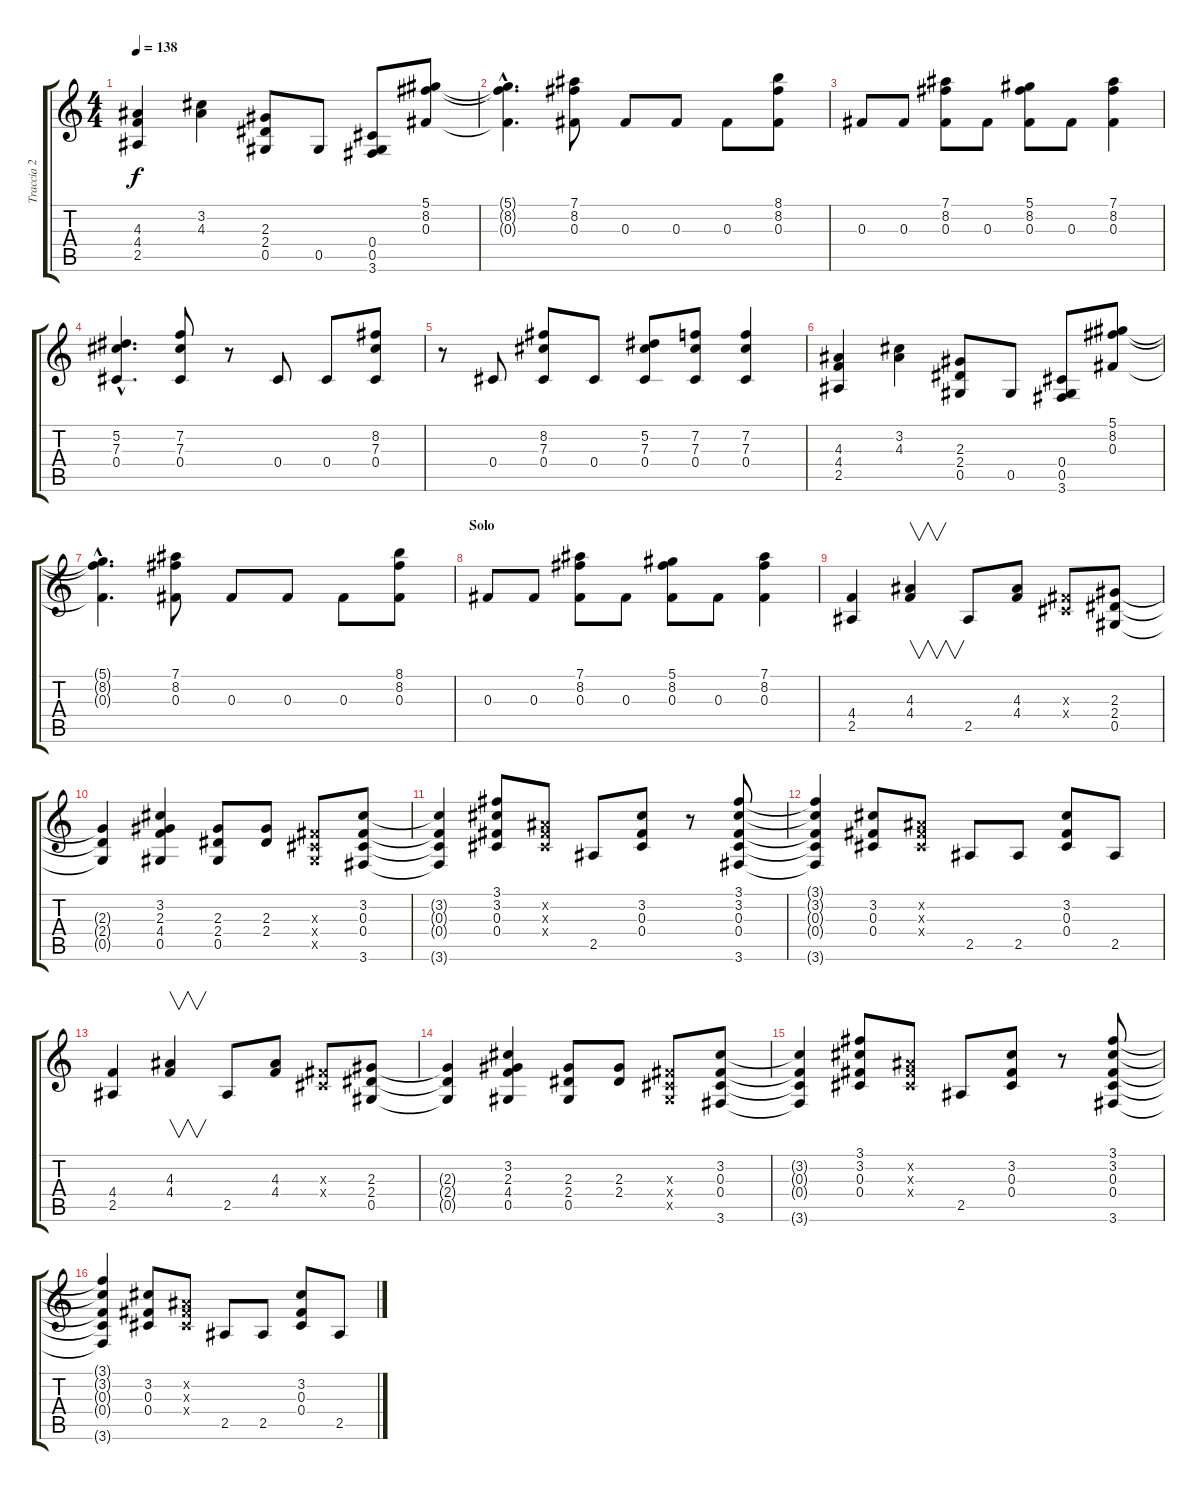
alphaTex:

\track ("Traccia 2" "Traccia 2") {instrument distortionguitar}
\staff {score tabs}
\tuning (Eb4 Bb3 Gb3 Db3 Ab2 Eb2) {hide}
\ts (4 4)
\tempo 138
\clef g2
\ks c
(4.3 4.4 2.5).4{dy f} (3.2 4.3).4 (2.3 2.4 0.5).8 0.5.8 (0.4 0.5 3.6).8 (5.1 8.2 0.3).8 |
(5.1{hac t} 8.2{hac t} 0.3{hac t}).4{d} (7.1 8.2 0.3).8 0.3.8 0.3.8 0.3.8 (8.1 8.2 0.3).8 |
0.3.8 0.3.8 (7.1 8.2 0.3).8 0.3.8 (5.1 8.2 0.3).8 0.3.8 (7.1 8.2 0.3).4 |
(5.2{hac} 7.3{hac} 0.4{hac}).4{d} (7.2 7.3 0.4).8 r.8 0.4.8 0.4.8 (8.2 7.3 0.4).8 |
r.8 0.4.8 (8.2 7.3 0.4).8 0.4.8 (5.2 7.3 0.4).8 (7.2 7.3 0.4).8 (7.2 7.3 0.4).4 |
(4.3 4.4 2.5).4 (3.2 4.3).4 (2.3 2.4 0.5).8 0.5.8 (0.4 0.5 3.6).8 (5.1 8.2 0.3).8 |
(5.1{hac t} 8.2{hac t} 0.3{hac t}).4{d} (7.1 8.2 0.3).8 0.3.8 0.3.8 0.3.8 (8.1 8.2 0.3).8 |
\section ("" "Solo")
0.3.8{volume 13 balance 8} 0.3.8 (7.1 8.2 0.3).8 0.3.8 (5.1 8.2 0.3).8 0.3.8 (7.1 8.2 0.3).4 |
(4.4 2.5).4 (4.3 4.4).4{v} 2.5.8 (4.3 4.4).8 (0.3{x} 0.4{x}).8 (2.3 2.4 0.5).8 |
(2.3{t} 2.4{t} 0.5{t}).4 (3.2 2.3 4.4 0.5).4 (2.3 2.4 0.5).8 (2.3 2.4).8 (0.3{x} 0.4{x} 0.5{x}).8 (3.2 0.3 0.4 3.6).8 |
(3.2{t} 0.3{t} 0.4{t} 3.6{t}).4 (3.1 3.2 0.3 0.4).8 (0.2{x} 0.3{x} 0.4{x}).8 2.5.8 (3.2 0.3 0.4).8 r.8 (3.1 3.2 0.3 0.4 3.6).8 |
(3.1{t} 3.2{t} 0.3{t} 0.4{t} 3.6{t}).4 (3.2 0.3 0.4).8 (0.2{x} 0.3{x} 0.4{x}).8 2.5.8 2.5.8 (3.2 0.3 0.4).8 2.5.8 |
(4.4 2.5).4 (4.3 4.4).4{v} 2.5.8 (4.3 4.4).8 (0.3{x} 0.4{x}).8 (2.3 2.4 0.5).8 |
(2.3{t} 2.4{t} 0.5{t}).4 (3.2 2.3 4.4 0.5).4 (2.3 2.4 0.5).8 (2.3 2.4).8 (0.3{x} 0.4{x} 0.5{x}).8 (3.2 0.3 0.4 3.6).8 |
(3.2{t} 0.3{t} 0.4{t} 3.6{t}).4 (3.1 3.2 0.3 0.4).8 (0.2{x} 0.3{x} 0.4{x}).8 2.5.8 (3.2 0.3 0.4).8 r.8 (3.1 3.2 0.3 0.4 3.6).8 |
(3.1{t} 3.2{t} 0.3{t} 0.4{t} 3.6{t}).4 (3.2 0.3 0.4).8 (0.2{x} 0.3{x} 0.4{x}).8 2.5.8 2.5.8 (3.2 0.3 0.4).8 2.5.8
